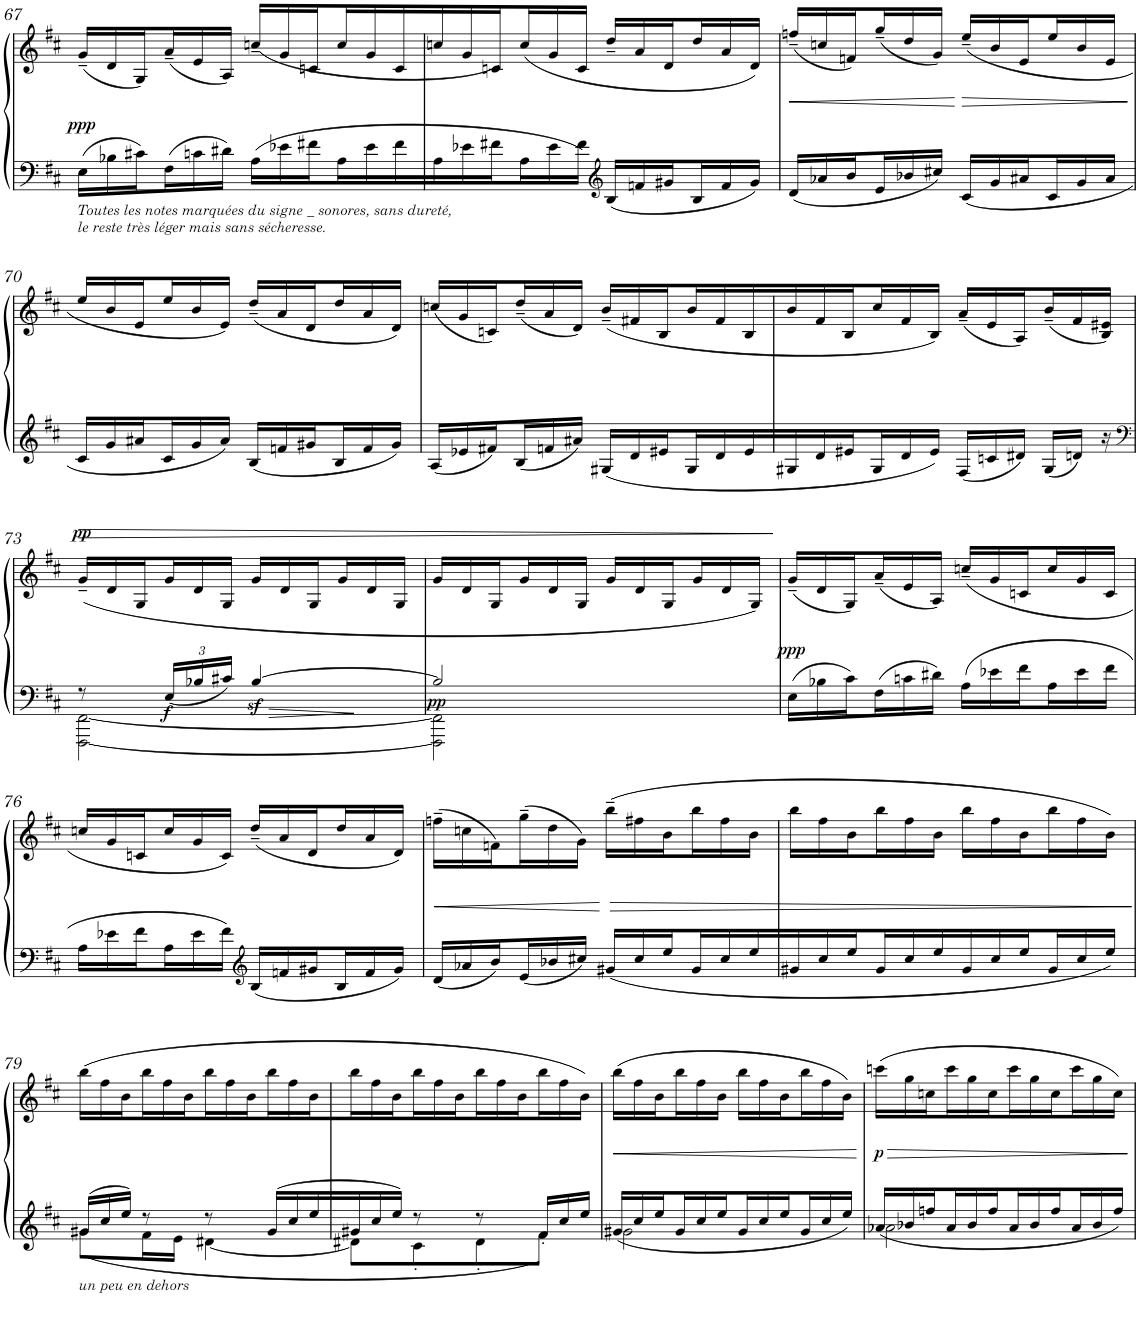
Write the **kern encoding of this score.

**kern	**kern	**dynam
*part1	*part1	*part1
*staff2	*staff1	*staff1/2
*I"Piano	*	*
*I'Pno	*	*
!!LO:PB:g=z
*clefF4	*clefG2	*
*k[f#c#]	*k[f#c#]	*
*M2/4	*M2/4	*
*Xtuplet	*Xtuplet	*
=67	=67	=67
!LO:TX:b:i:t=Toutes les notes marquées du signe _ sonores, sans dureté,	!	!
!LO:TX:b:t=le reste très léger mais sans sécheresse.	!	!
!	!	!LO:DY:b
24E\LL	(24g~/LL	ppp
24B-X\	24d/	.
24c#X\	24G/)	.
24F#\	(24a~/	.
24cn\	24e/	.
24d#X\JJ	24A/JJ)	.
24A\LL	(24ccn~/LL	.
24e-X\	24g/	.
24f#X\	24cn/	.
24A\	24cc/	.
24e-\	24g/	.
24f#\	24c/	.
=68	=68	=68
24A\	24ccn/	.
24e-X\	24g/	.
24f#X\	24cn/)	.
24A\	(24cc/	.
24e-\	24g/	.
24f#\JJ	24c/JJ	.
*clefG2	*	*
24B/LL	24dd~/LL	.
24fn/	24a/	.
24g#X/	24d/	.
24B/	24dd/	.
24f/	24a/	.
24g#/JJ	24d/JJ)	.
=69	=69	=69
!	!	!LO:HP:b
24d/LL	(24ffn~/LL	<
24a-X/	24ccn/	.
24b/	24fn/)	.
24e/	(24gg~/	.
24b-X/	24dd/	.
24cc#X/JJ	24g/JJ)	.
!	!	!LO:HP:n=1:b
24c#/LL	(24ee~/LL	[ >
24g/	24b/	.
24a#X/	24e/	.
24c#/	24ee/	.
24g/	24b/	.
24a#/JJ	24e/JJ	.
.	.	]
!!LO:LB:g=z
=70	=70	=70
24c#/LL	24ee/LL	.
24g/	24b/	.
24a#X/	24e/	.
24c#/	24ee/	.
24g/	24b/	.
24a#/JJ	24e/JJ)	.
24B/LL	(24dd~/LL	.
24fn/	24a/	.
24g#X/	24d/	.
24B/	24dd/	.
24f/	24a/	.
24g#/JJ	24d/JJ)	.
=71	=71	=71
24A/LL	(24ccn/LL	.
24e-X/	24g/	.
24f#X/	24cn/)	.
24B/	(24dd~/	.
24fn/	24a/	.
24a#X/JJ	24d/JJ)	.
24G#X/LL	(24b~/LL	.
24d/	24f#X/	.
24e#X/	24B/	.
24G#/	24b/	.
24d/	24f#/	.
24e#/	24B/	.
=72	=72	=72
24G#X/	24b/	.
24d/	24f#/	.
24e#X/	24B/	.
24G#/	24cc#/	.
24d/	24f#/	.
24e#/JJ	24B/JJ)	.
24F#/LL	(24a~/LL	.
24cn/	24e/	.
24d#X/JJ	24A/)	.
24G#/LL	(24b~/	.
24dn/JJ	24f#/	.
24r	24B/ 24e#X/JJ)	.
!!LO:LB:g=z
=73	=73	=73
*clefF4	*	*
*^	*	*
!	!	!	!LO:HP:b
!	!	!	!LO:DY:n=1:a
8r	[2FFF#\ [2FF#\	(<24g~/LL	> pp
.	.	24d/	.
.	.	24G/	.
*tuplet	*	*	*
*Xbrackettup	*	*	*
!	!	!	!LO:DY:n=2:b=2
24E/LL	.	24g/	f
24B-X/	.	24d/	.
24c#X/JJ	.	24G/JJ	.
!	!	!	!LO:DY:n=3:b=2
[4B-/	.	24g/LL	sf
.	.	24d/	.
.	.	24G/	.
.	.	24g/	.
.	.	24d/	.
.	.	24G/JJ	.
=74	=74	=74	=74
!	!	!	!LO:DY:a=2
2B-/]	2FFF#\] 2FF#\]	24g/LL	pp
.	.	24d/	.
.	.	24G/	.
.	.	24g/	.
.	.	24d/	.
.	.	24G/JJ	.
.	.	24g/LL	.
.	.	24d/	.
.	.	24G/	.
.	.	24g/	.
.	.	24d/	.
.	.	24G/JJ)	.
*v	*v	*	*
.	.	]
=75	=75	=75
*Xtuplet	*	*
!	!	!LO:DY:b
24E\LL	(24g~/LL	ppp
24B-X\	24d/	.
24c#\	24G/)	.
24F#\	(24a~/	.
24cn\	24e/	.
24d#X\JJ	24A/JJ)	.
24A\LL	(24ccn~/LL	.
24e-X\	24g/	.
24f#\	24cn/	.
24A\	24cc/	.
24e-\	24g/	.
24f#\JJ	24c/JJ	.
!!LO:LB:g=z
=76	=76	=76
24A\LL	24ccn/LL	.
24e-X\	24g/	.
24f#\	24cn/	.
24A\	24cc/	.
24e-\	24g/	.
24f#\JJ	24c/JJ)	.
*clefG2	*	*
24B/LL	(24dd~/LL	.
24fn/	24a/	.
24g#X/	24d/	.
24B/	24dd/	.
24f/	24a/	.
24g#/JJ	24d/JJ)	.
=77	=77	=77
!	!	!LO:HP:b
24d/LL	(24ffn~\LL	<
24a-X/	24ccn\	.
24b/	24fn\)	.
24e/	(24gg~\	.
24b-X/	24dd\	.
24cc#X/JJ	24g\JJ)	.
!	!	!LO:HP:n=1:b
24g#X/LL	(24bb~>\LL	[ >
24cc#/	24ff#X\	.
24ee/	24b\	.
24g#/	24bb\	.
24cc#/	24ff#\	.
24ee/	24b\JJ	.
=78	=78	=78
24g#X/	24bb\LL	.
24cc#/	24ff#\	.
24ee/	24b\	.
24g#/	24bb\	.
24cc#/	24ff#\	.
24ee/	24b\JJ	.
24g#/	24bb\LL	.
24cc#/	24ff#\	.
24ee/	24b\	.
24g#/	24bb\	.
24cc#/	24ff#\	.
24ee/JJ	24b\JJ)	.
.	.	]
!!LO:LB:g=z
=79	=79	=79
*^	*	*
!LO:TX:b:i:t=un peu en dehors	!	!	!
24g#X/LL	8g#\L	(24bb\LL	.
24cc#/	.	24ff#\	.
24ee/JJ	.	24b\	.
8r	16f#\L	24bb\	.
.	.	24ff#\	.
.	16e\JJ	.	.
.	.	24b\J	.
8r	[4d#X\	24bb\L	.
.	.	24ff#\	.
.	.	24b\	.
24g#/LL	.	24bb\	.
24cc#/	.	24ff#\	.
24ee/	.	24b\J	.
=80	=80	=80	=80
24g#X/	8d#X\L]	24bb\L	.
24cc#/	.	24ff#\	.
24ee/JJ	.	24b\	.
8r	8c#'\	24bb\	.
.	.	24ff#\	.
.	.	24b\J	.
8r	8d#'\	24bb\L	.
.	.	24ff#\	.
.	.	24b\	.
24f#'</LL	8f#\J	24bb\	.
24cc#/	.	24ff#\	.
24ee/JJ	.	24b\JJ)	.
=81	=81	=81	=81
!	!	!	!LO:HP:b
24g#X/LL	2g#\	(24bb\LL	<
24cc#/	.	24ff#\	.
24ee/J	.	24b\	.
24g#/L	.	24bb\	.
24cc#/	.	24ff#\	.
24ee/J	.	24b\JJ	.
24g#/L	.	24bb\LL	.
24cc#/	.	24ff#\	.
24ee/J	.	24b\	.
24g#/L	.	24bb\	.
24cc#/	.	24ff#\	.
24ee/JJ	.	24b\JJ)	.
*v	*v	*	*
.	.	[
=82	=82	=82
*^	*	*
!	!	!	!LO:HP:b
!	!	!	!LO:DY:n=1:b
24a/LL	2a-X\	(24cccn\LL	> p
24b-X/	.	24gg\	.
24ffn/J	.	24ccn\J	.
24a-/L	.	24ccc\L	.
24b-/	.	24gg\	.
24ff/J	.	24cc\J	.
24a-/L	.	24ccc\L	.
24b-/	.	24gg\	.
24ff/J	.	24cc\J	.
24a-/L	.	24ccc\L	.
24b-/	.	24gg\	.
24ff/JJ	.	24cc\JJ)	.
*v	*v	*	*
.	.	]
=	=	=
*-	*-	*-
